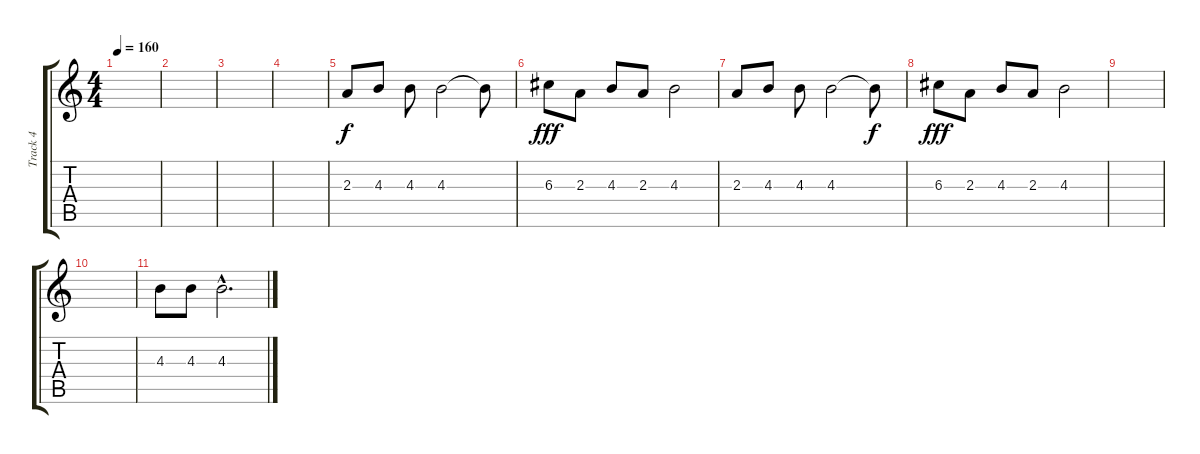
\track ("Track 4" "Track 4") {instrument overdrivenguitar}
\staff {score tabs}
\tuning (E4 B3 G3 D3 A2 D2) {hide}
\ts (4 4)
\tempo 160
\clef g2
\ks c
|
|
|
|
2.3.8 4.3.8 4.3.8 4.3.2 4.3{t}.8{dy f} |
6.3.8{dy fff} 2.3.8 4.3.8 2.3.8 4.3.2 |
2.3.8 4.3.8 4.3.8 4.3.2 4.3{t}.8{dy f} |
6.3.8{dy fff} 2.3.8 4.3.8 2.3.8 4.3.2 |
|
|
4.3.8 4.3.8 4.3{hac}.2{d}
